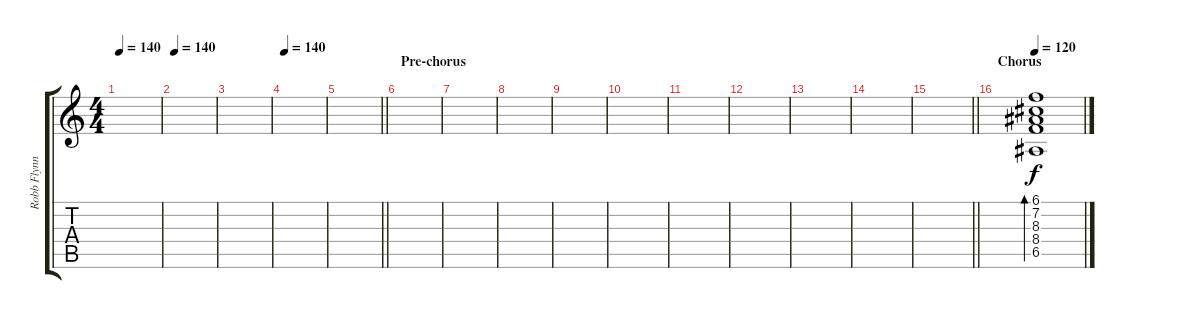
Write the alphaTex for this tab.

\track ("Robb Flynn" "Robb Flynn") {instrument electricguitarjazz}
\staff {score tabs}
\tuning (B3 Gb3 D3 A2 E2 B1) {hide}
\ts (4 4)
\tempo 140
\clef g2
\ks c
|
\tempo 140
|
|
\tempo 140
|
\barLineRight lightlight
|
\section ("" "Pre-chorus")
|
|
|
|
|
|
|
|
|
\barLineRight lightlight
|
\section ("" "Chorus")
\tempo 120
(6.1 7.2 8.3 8.4 6.5).1{bd 120}
